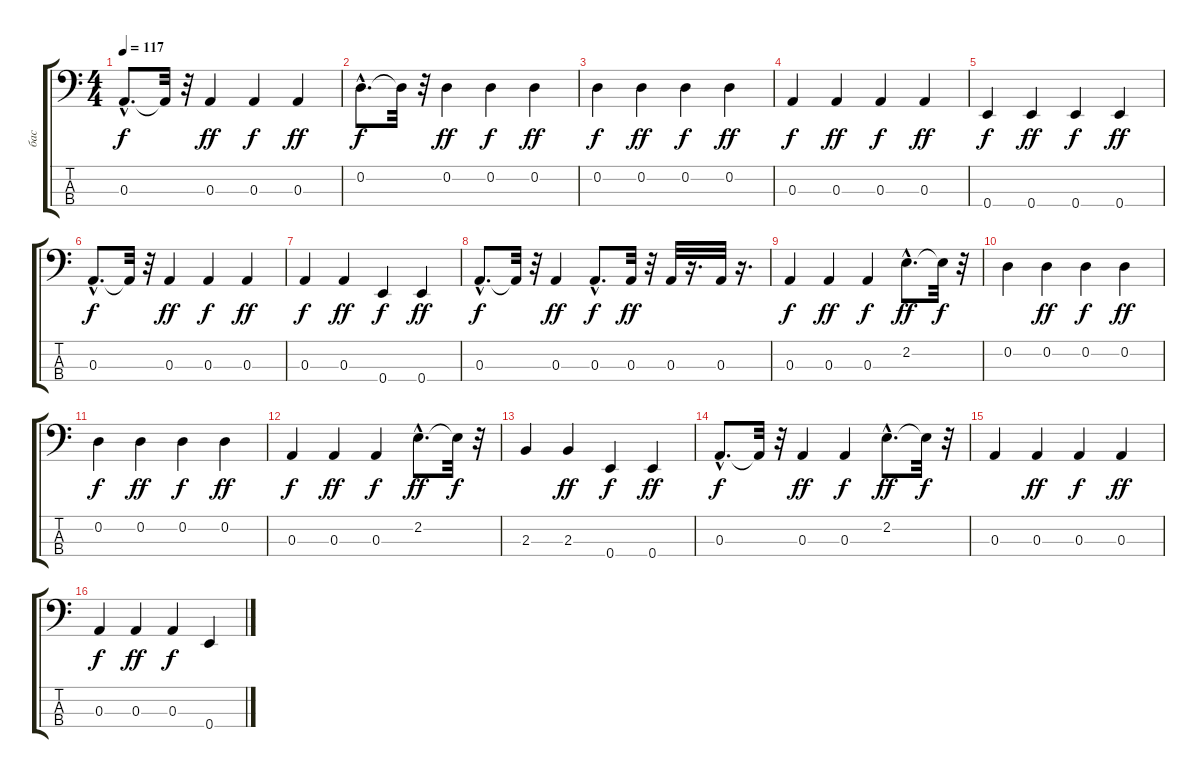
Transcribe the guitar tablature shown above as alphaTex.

\track ("бас" "бас") {instrument fretlessbass}
\staff {score tabs}
\tuning (G2 D2 A1 E1) {hide}
\ts (4 4)
\tempo 117
\clef f4
\ks c
0.3{hac}.8{d dy f} 0.3{t}.32 r.32 0.3.4{dy ff} 0.3.4{dy f} 0.3.4{dy ff} |
0.2{hac}.8{d dy f} 0.2{t}.32 r.32 0.2.4{dy ff} 0.2.4{dy f} 0.2.4{dy ff} |
0.2.4{dy f} 0.2.4{dy ff} 0.2.4{dy f} 0.2.4{dy ff} |
0.3.4{dy f} 0.3.4{dy ff} 0.3.4{dy f} 0.3.4{dy ff} |
0.4.4{dy f} 0.4.4{dy ff} 0.4.4{dy f} 0.4.4{dy ff} |
0.3{hac}.8{d dy f} 0.3{t}.32 r.32 0.3.4{dy ff} 0.3.4{dy f} 0.3.4{dy ff} |
0.3.4{dy f} 0.3.4{dy ff} 0.4.4{dy f} 0.4.4{dy ff} |
0.3{hac}.8{d dy f} 0.3{t}.32 r.32 0.3.4{dy ff} 0.3{hac}.8{d dy f} 0.3.32{dy ff} r.32 0.3.32 r.16{d} 0.3.32 r.16{d} |
0.3.4{dy f} 0.3.4{dy ff} 0.3.4{dy f} 2.2{hac}.8{d dy ff} 2.2{t}.32{dy f} r.32 |
0.2.4 0.2.4{dy ff} 0.2.4{dy f} 0.2.4{dy ff} |
0.2.4{dy f} 0.2.4{dy ff} 0.2.4{dy f} 0.2.4{dy ff} |
0.3.4{dy f} 0.3.4{dy ff} 0.3.4{dy f} 2.2{hac}.8{d dy ff} 2.2{t}.32{dy f} r.32 |
2.3.4 2.3.4{dy ff} 0.4.4{dy f} 0.4.4{dy ff} |
0.3{hac}.8{d dy f} 0.3{t}.32 r.32 0.3.4{dy ff} 0.3.4{dy f} 2.2{hac}.8{d dy ff} 2.2{t}.32{dy f} r.32 |
0.3.4 0.3.4{dy ff} 0.3.4{dy f} 0.3.4{dy ff} |
0.3.4{dy f} 0.3.4{dy ff} 0.3.4{dy f} 0.4.4
